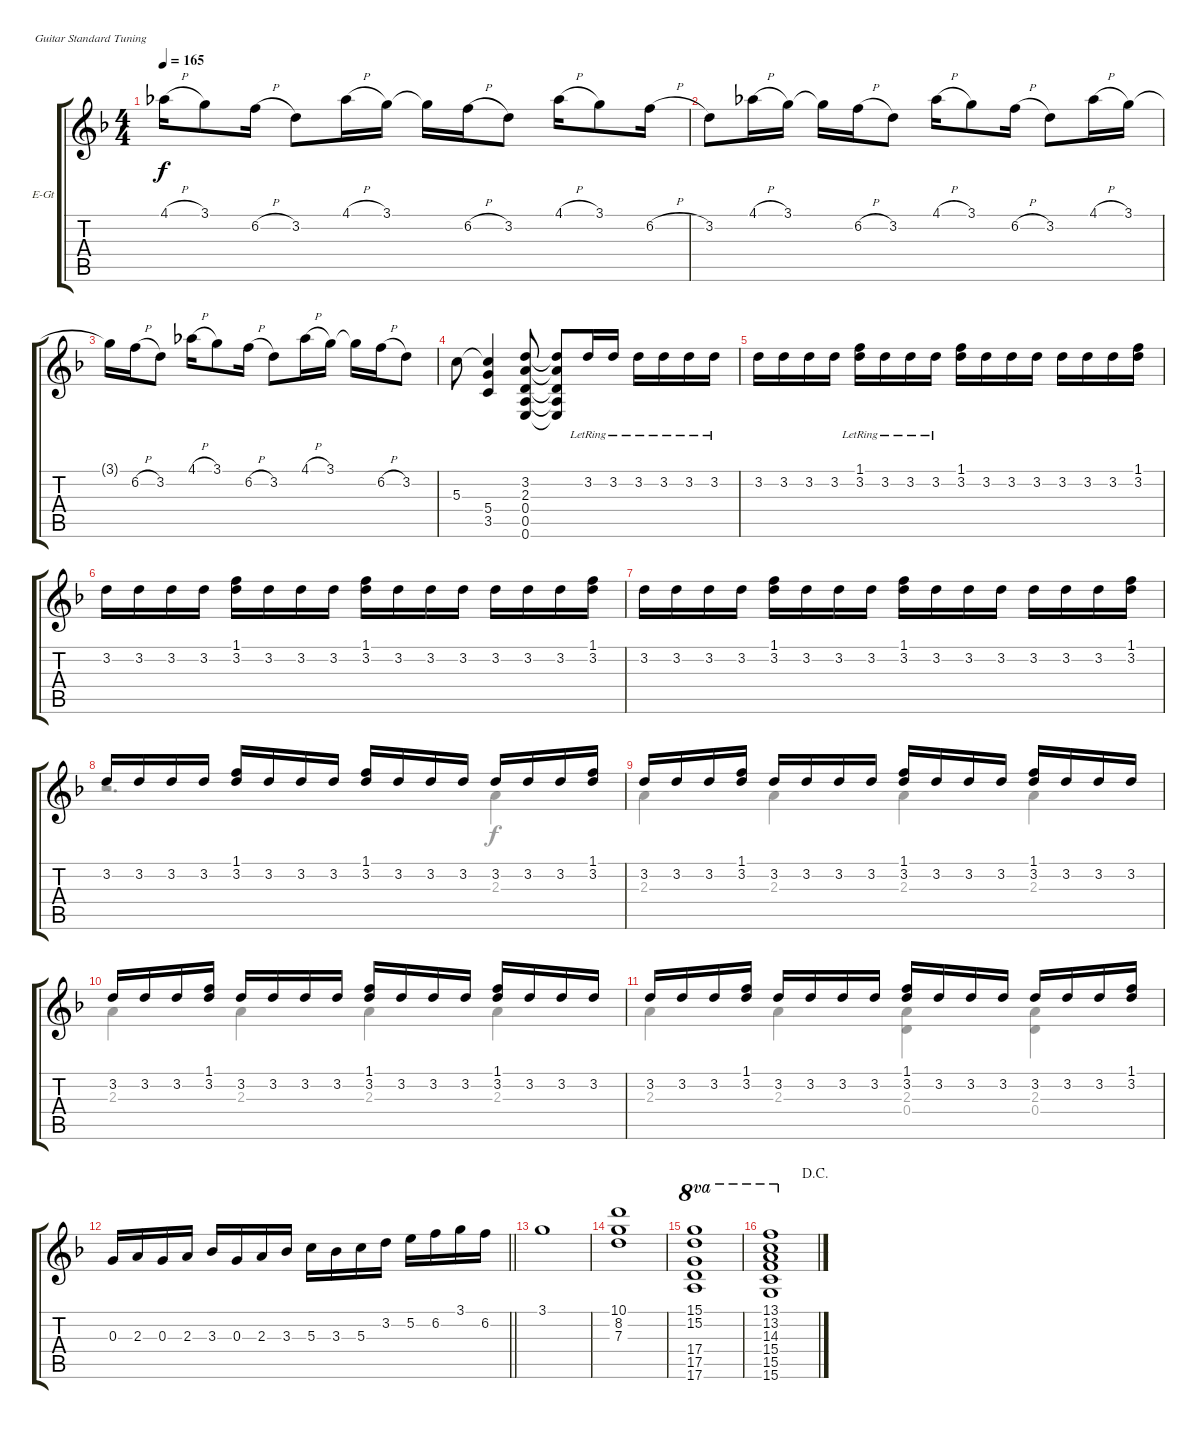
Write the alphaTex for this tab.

\bracketExtendMode groupsimilarinstruments
\firstSystemTrackNameOrientation horizontal
\otherSystemsTrackNameOrientation horizontal
\track ("Guitar 2" "E-Gt") {instrument distortionguitar}
\staff {score tabs}
\tuning (E4 B3 G3 D3 A2 E2)
\voice
\ts (4 4)
\tempo 165
\clef g2
\ks f
4.1{h}.16{dy f} 3.1.8 6.2{h}.16 3.2.8 4.1{h}.16 3.1.16 3.1{t}.16 6.2{h}.16 3.2.8 4.1{h}.16 3.1.8 6.2{h}.16 |
3.2.8 4.1{h}.16 3.1.16 3.1{t}.16 6.2{h}.16 3.2.8 4.1{h}.16 3.1.8 6.2{h}.16 3.2.8 4.1{h}.16 3.1.16 |
3.1{t}.16 6.2{h}.16 3.2.8 4.1{h}.16 3.1.8 6.2{h}.16 3.2.8 4.1{h}.16 3.1.16 3.1{t}.16 6.2{h}.16 3.2.8 |
5.3.8 (5.3{t} 5.4 3.5).4 (3.2 2.3 0.4 0.5 0.6).8 (3.2{t} 2.3{t} 0.4{t} 0.5{t} 0.6{t}).8 3.2{lr}.16 3.2{lr}.16 3.2{lr}.16 3.2{lr}.16 3.2{lr}.16 3.2{lr}.16 |
3.2.16 3.2.16 3.2.16 3.2.16 (1.1{lr} 3.2{lr}).16 3.2{lr}.16 3.2{lr}.16 3.2{lr}.16 (1.1 3.2).16 3.2.16 3.2.16 3.2.16 3.2.16 3.2.16 3.2.16 (1.1 3.2).16 |
3.2.16 3.2.16 3.2.16 3.2.16 (1.1 3.2).16 3.2.16 3.2.16 3.2.16 (1.1 3.2).16 3.2.16 3.2.16 3.2.16 3.2.16 3.2.16 3.2.16 (1.1 3.2).16 |
3.2.16 3.2.16 3.2.16 3.2.16 (1.1 3.2).16 3.2.16 3.2.16 3.2.16 (1.1 3.2).16 3.2.16 3.2.16 3.2.16 3.2.16 3.2.16 3.2.16 (1.1 3.2).16 |
3.2.16 3.2.16 3.2.16 3.2.16 (1.1 3.2).16 3.2.16 3.2.16 3.2.16 (1.1 3.2).16 3.2.16 3.2.16 3.2.16 3.2.16 3.2.16 3.2.16 (1.1 3.2).16 |
3.2.16 3.2.16 3.2.16 (1.1 3.2).16 3.2.16 3.2.16 3.2.16 3.2.16 (1.1 3.2).16 3.2.16 3.2.16 3.2.16 (1.1 3.2).16 3.2.16 3.2.16 3.2.16 |
3.2.16 3.2.16 3.2.16 (1.1 3.2).16 3.2.16 3.2.16 3.2.16 3.2.16 (1.1 3.2).16 3.2.16 3.2.16 3.2.16 (1.1 3.2).16 3.2.16 3.2.16 3.2.16 |
3.2.16 3.2.16 3.2.16 (1.1 3.2).16 3.2.16 3.2.16 3.2.16 3.2.16 (1.1 3.2).16 3.2.16 3.2.16 3.2.16 3.2.16 3.2.16 3.2.16 (1.1 3.2).16 |
\barLineRight lightlight
0.3.16 2.3.16 0.3.16 2.3.16 3.3.16 0.3.16 2.3.16 3.3.16 5.3.16 3.3.16 5.3.16 3.2.16 5.2.16 6.2.16 3.1.16 6.2.16 |
3.1.1 |
(10.1 8.2 7.3).1 |
(15.1 15.2 17.4 17.5 17.6).1{ot 8va} |
\jump dacapo
(13.1 13.2 14.3 15.4 15.5 15.6).1{ot 8va}
\voice
\clef g2
\ottava regular
\simile none
\ks f
|
|
|
|
|
|
|
r.2{d} 2.3.4 |
2.3.4 2.3.4 2.3.4 2.3.4 |
2.3.4 2.3.4 2.3.4 2.3.4 |
2.3.4 2.3.4 (2.3 0.4).4 (2.3 0.4).4 |
\barLineRight lightlight
|
|
|
|
